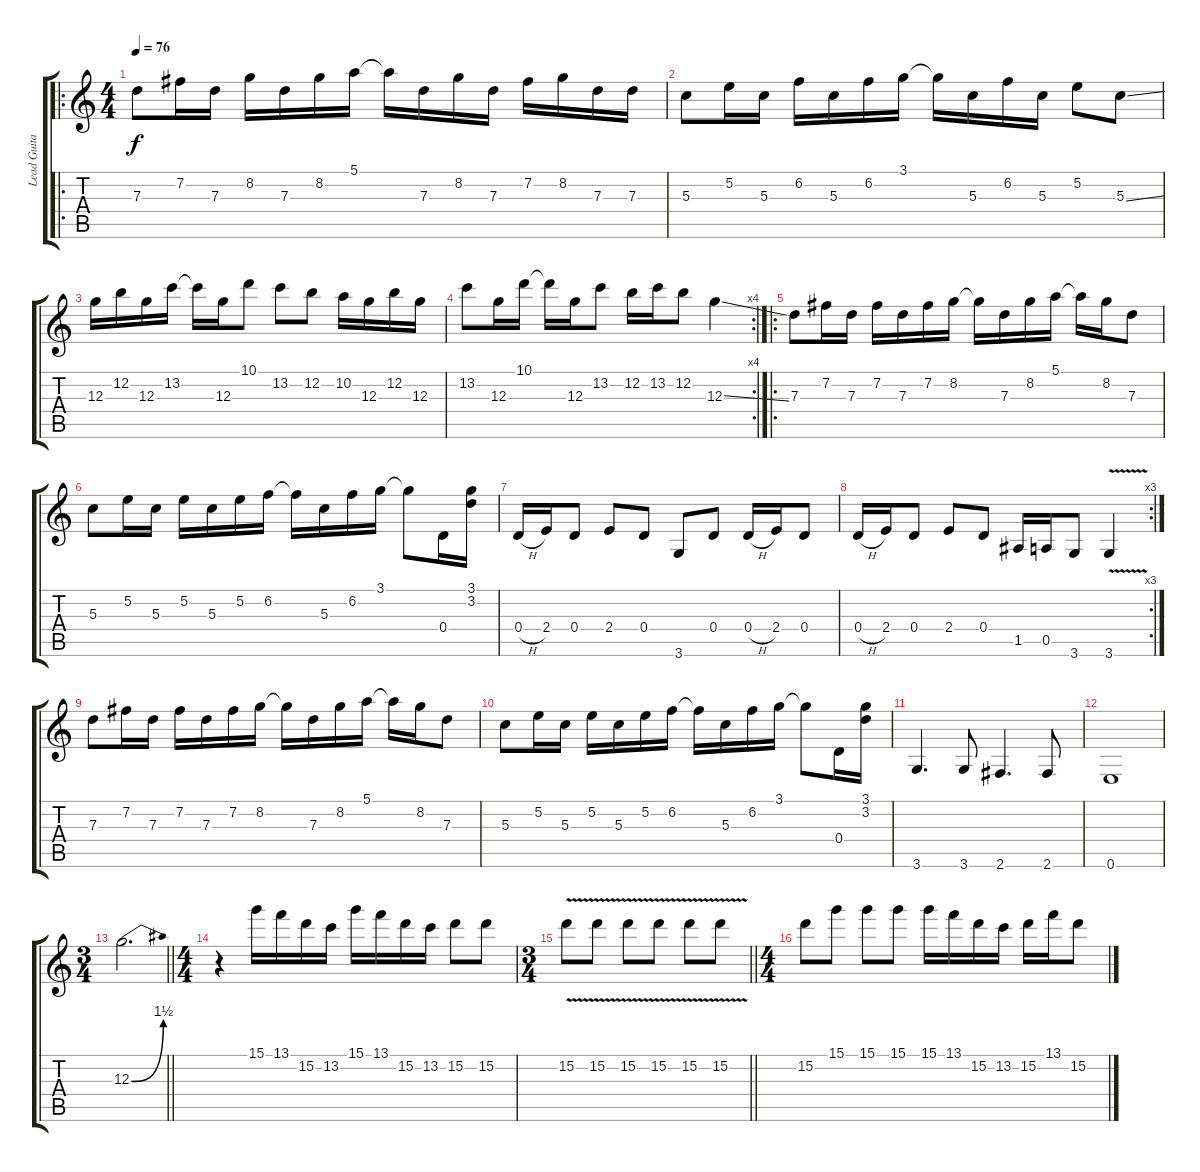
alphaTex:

\track ("Lead Guitar (2&5)" "Lead Guita") {instrument electricguitarjazz}
\staff {score tabs}
\tuning (E4 B3 G3 D3 A2 E2) {hide}
\ro
\ts (4 4)
\tempo 76
\clef g2
\ks c
7.3.8{dy f} 7.2.16 7.3.16 8.2.16 7.3.16 8.2.16 5.1.16 5.1{t}.16 7.3.16 8.2.16 7.3.16 7.2.16 8.2.16 7.3.16 7.3.16 |
5.3.8 5.2.16 5.3.16 6.2.16 5.3.16 6.2.16 3.1.16 3.1{t}.16 5.3.16 6.2.16 5.3.16 5.2.8 5.3{ss}.8 |
12.3.16 12.2.16 12.3.16 13.2.16 13.2{t}.16 12.3.16 10.1.8 13.2.8 12.2.8 10.2.16 12.3.16 12.2.16 12.3.16 |
\rc 4
13.2.8 12.3.16 10.1.16 10.1{t}.16 12.3.16 13.2.8 12.2.16 13.2.16 12.2.8 12.3{ss}.4 |
\ro
7.3.8 7.2.16 7.3.16 7.2.16 7.3.16 7.2.16 8.2.16 8.2{t}.16 7.3.16 8.2.16 5.1.16 5.1{t}.16 8.2.16 7.3.8 |
5.3.8 5.2.16 5.3.16 5.2.16 5.3.16 5.2.16 6.2.16 6.2{t}.16 5.3.16 6.2.16 3.1.16 3.1{t}.8 0.4.16 (3.1 3.2).16 |
0.4{h}.16 2.4.16 0.4.8 2.4.8 0.4.8 3.6.8 0.4.8 0.4{h}.16 2.4.16 0.4.8 |
\rc 3
0.4{h}.16 2.4.16 0.4.8 2.4.8 0.4.8 1.5.16 0.5.16 3.6.8 3.6{v}.4 |
7.3.8 7.2.16 7.3.16 7.2.16 7.3.16 7.2.16 8.2.16 8.2{t}.16 7.3.16 8.2.16 5.1.16 5.1{t}.16 8.2.16 7.3.8 |
5.3.8 5.2.16 5.3.16 5.2.16 5.3.16 5.2.16 6.2.16 6.2{t}.16 5.3.16 6.2.16 3.1.16 3.1{t}.8 0.4.16 (3.1 3.2).16 |
3.6.4{d} 3.6.8 2.6.4{d} 2.6.8 |
0.6.1 |
\ts (3 4)
\barLineRight lightlight
12.3{be (bend 0 0 60 6)}.2{d} |
\ts (4 4)
r.4 15.1.16 13.1.16 15.2.16 13.2.16 15.1.16 13.1.16 15.2.16 13.2.16 15.2.8 15.2.8 |
\ts (3 4)
\barLineRight lightlight
15.2{v}.8 15.2{v}.8 15.2{v}.8 15.2{v}.8 15.2{v}.8 15.2{v}.8 |
\ts (4 4)
15.2.8 15.1.8 15.1.8 15.1.8 15.1.16 13.1.16 15.2.16 13.2.16 15.2.16 13.1.16 15.2.8
